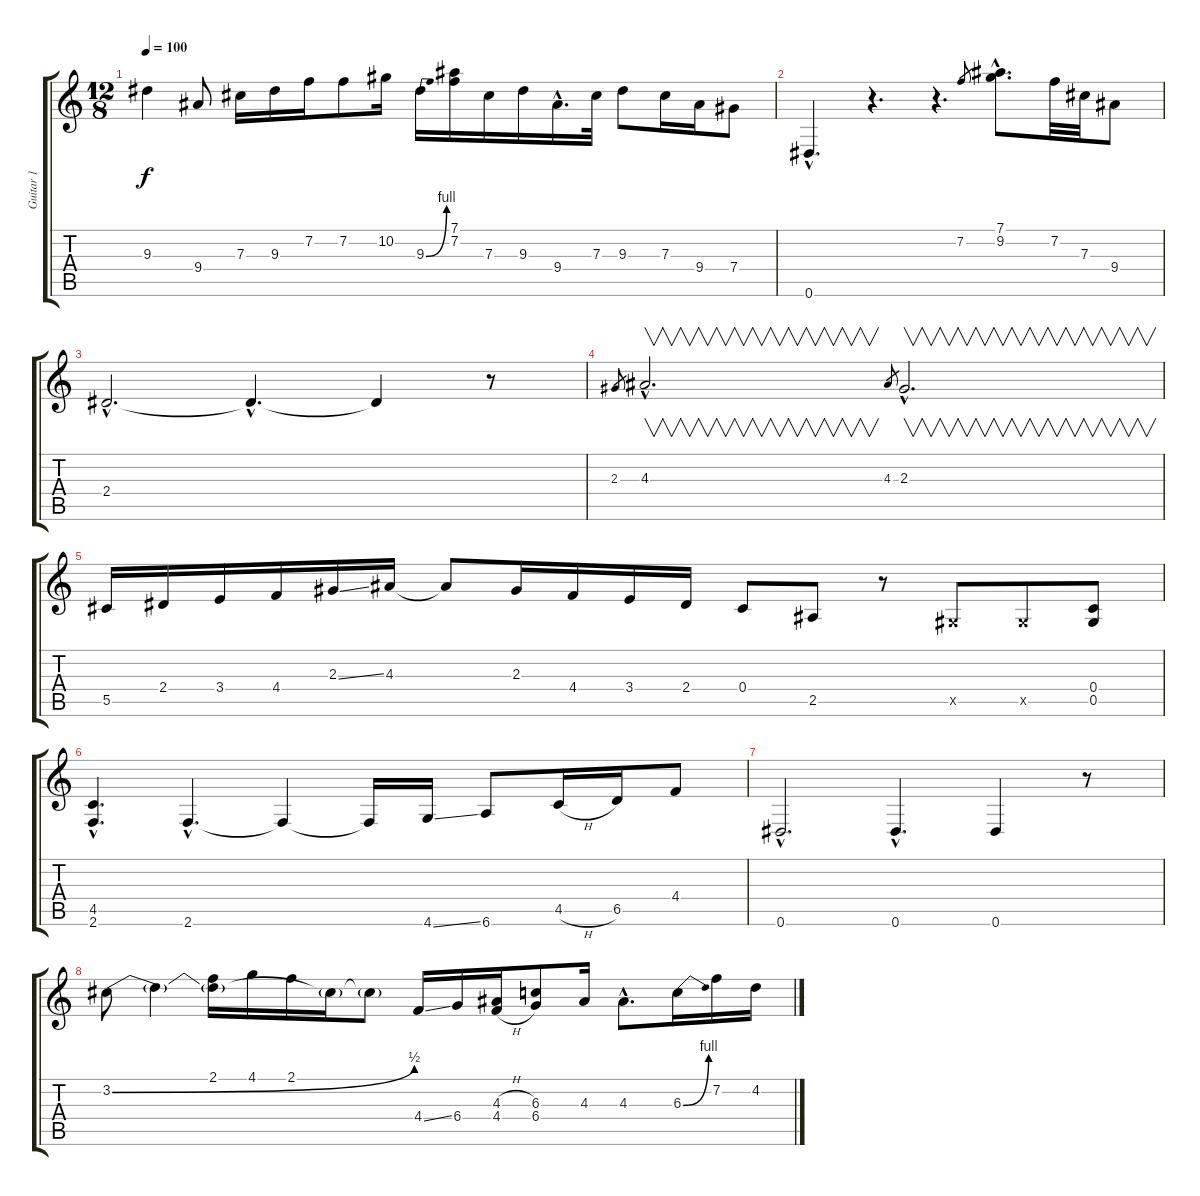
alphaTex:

\track ("Guitar 1" "Guitar 1") {instrument distortionguitar}
\staff {score tabs}
\tuning (Eb4 Bb3 Gb3 Db3 Ab2 Eb2) {hide}
\ts (12 8)
\tempo 100
\clef g2
\ks c
9.3.4{dy f} 9.4.8 7.3.16 9.3.16 7.2.16 7.2.8 10.2.16 9.3{be (bend 0 0 60 4)}.16 (7.1 7.2).16 7.3.16 9.3.16 9.4{hac}.16{d} 7.3.32 9.3.8 7.3.16 9.4.16 7.4.8 |
0.6{hac}.4{d} r.4{d} r.4{d} 7.2.8{gr} (7.1{hac} 9.2{hac}).8{d} 7.2.32 7.3.32 9.4.8 |
2.4{hac}.2{d} 2.4{hac t}.4{d} 2.4{t}.4 r.8 |
2.3.8{gr} 4.3{hac}.2{v d} 4.3.8{gr} 2.3{hac}.2{v d} |
5.5.16 2.4.16 3.4.16 4.4.16 2.3{ss}.16 4.3.16 4.3{t}.8 2.3.16 4.4.16 3.4.16 2.4.16 0.4.8 2.5.8 r.8 0.5{x}.8 0.5{x}.8 (0.4 0.5).8 |
(4.5{hac} 2.6{hac}).4{d} 2.6{hac}.4{d} 2.6{t}.4 2.6{t}.16 4.6{ss}.16 6.6.8 4.5{h}.16 6.5.16 4.4.8 |
0.6{hac}.2{d} 0.6{hac}.4{d} 0.6.4 r.8 |
3.2{be (bend 0 0 60 2)}.8 3.2{t}.4 (2.1 3.2{t}).16 4.1.16 2.1.16 3.2{t}.16 3.2{t}.8 4.4{ss}.16 6.4.16 (4.3{h} 4.4{h}).16 (6.3 6.4).8 4.3.16 4.3{hac}.8{d} 6.3{be (bend 0 0 60 4)}.16 7.2.16 4.2.16
